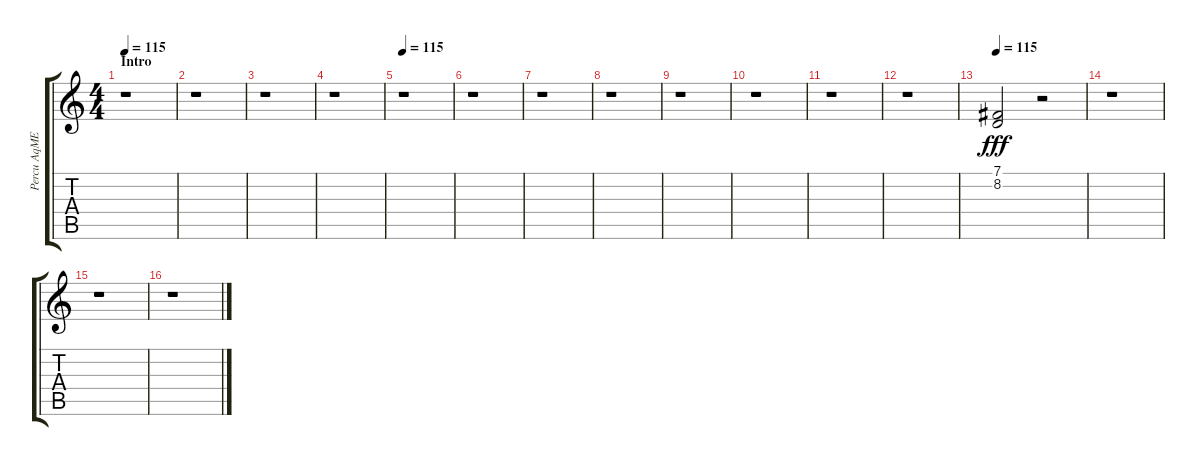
\track ("Percu AqME" "Percu AqME") {instrument tinklebell}
\staff {score tabs}
\tuning (B3 Gb3 D3 A2 E2 B1) {hide}
\ts (4 4)
\section ("" "Intro")
\tempo 115
\clef g2
\ks c
r.1{dy fff instrument tinklebell} |
r.1 |
r.1 |
r.1 |
\section ("" "")
\tempo 115
r.1 |
r.1 |
r.1 |
r.1 |
r.1 |
r.1 |
r.1 |
r.1 |
\section ("" "")
\tempo 115
(7.1 8.2).2{volume 16 balance 0 instrument tinklebell} r.2 |
r.1 |
r.1 |
r.1
